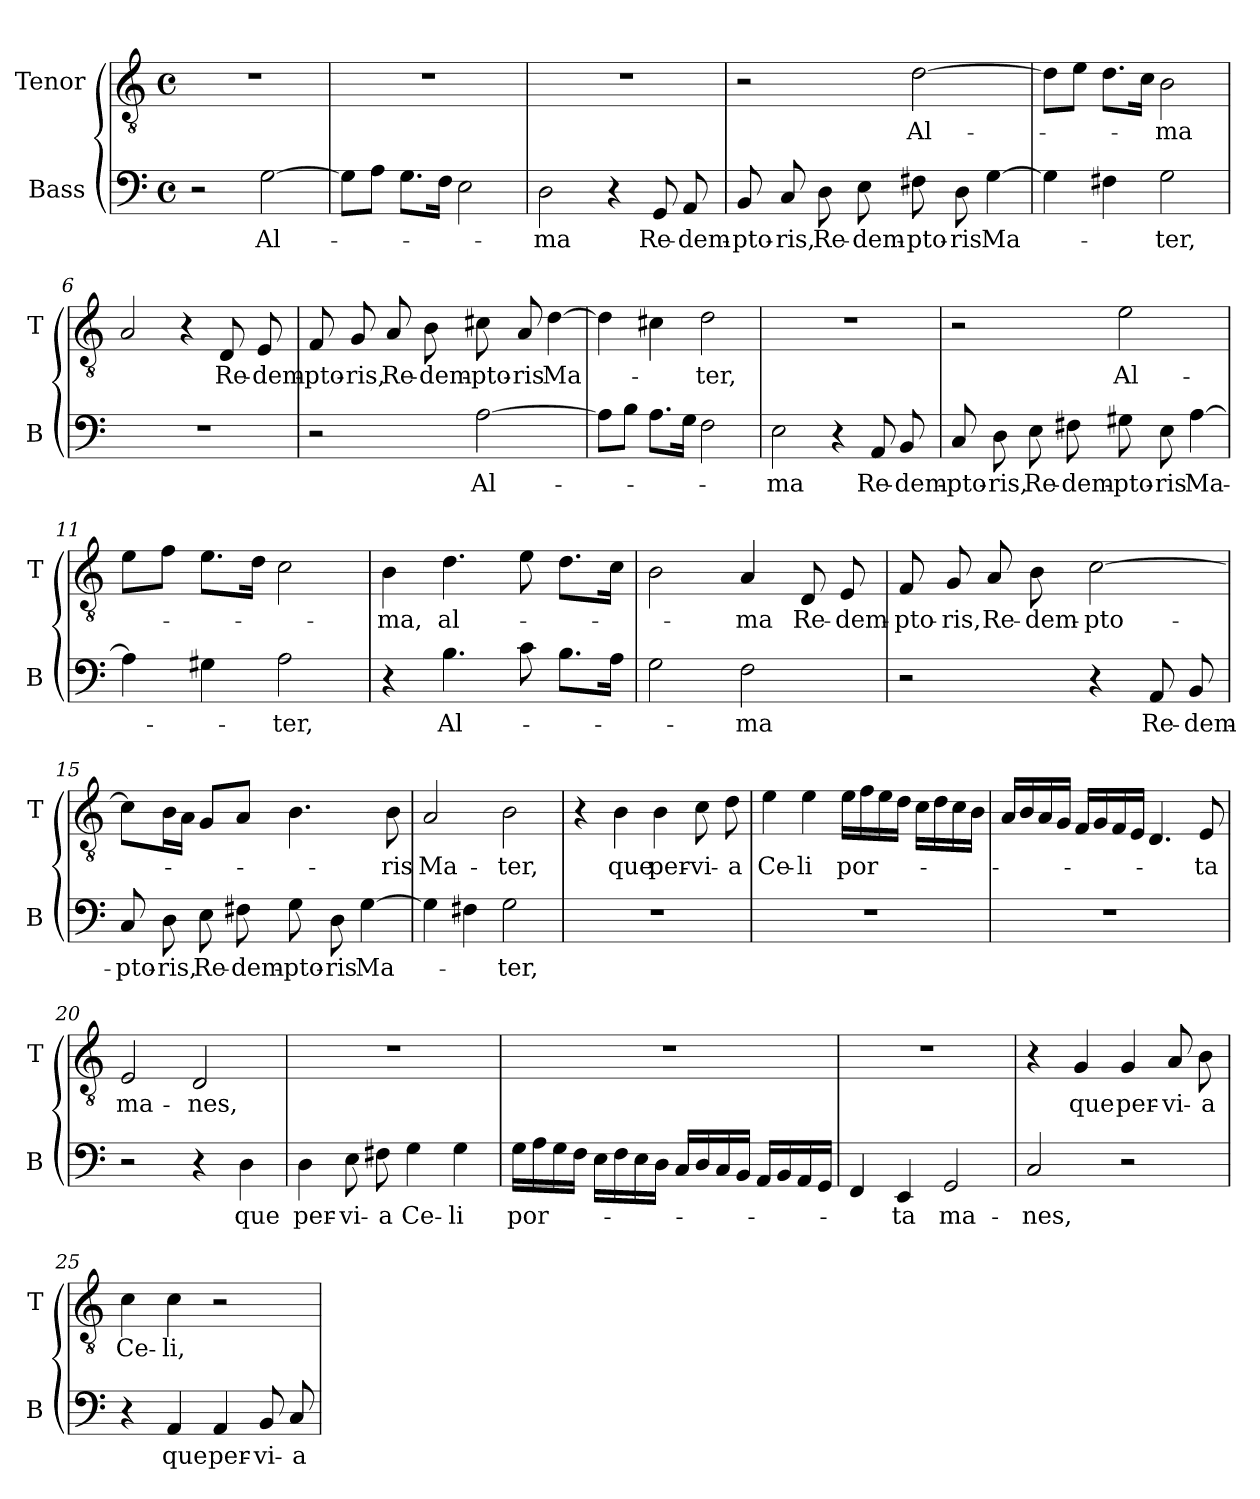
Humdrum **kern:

**kern	**text	**kern	**text
*part2	*part2	*part1	*part1
*staff2	*staff2	*staff1	*staff1
*I"Bass	*	*I"Tenor	*
*I'B	*	*I'T	*
*clefF4	*	*clefGv2	*
*k[]	*	*k[]	*
*C:	*	*C:	*
*M4/4	*	*M4/4	*
*met(c)	*	*met(c)	*
=1	=1	=1	=1
2r	.	1r	.
!	!LO:LY:b	!	!
[2G\	Al-	.	.
=2	=2	=2	=2
8G\L]	.	1r	.
8A\J	.	.	.
8.G\L	.	.	.
16F\Jk	.	.	.
2E\	.	.	.
=3	=3	=3	=3
!	!LO:LY:b	!	!
2D\	-ma	1r	.
4r	.	.	.
!	!LO:LY:b	!	!
8GG/	Re-	.	.
!	!LO:LY:b	!	!
8AA/	-dem-	.	.
=4	=4	=4	=4
!	!LO:LY:b	!	!
8BB/	-pto-	2r	.
!	!LO:LY:b	!	!
8C/	-ris,	.	.
!	!LO:LY:b	!	!
8D\	Re-	.	.
!	!LO:LY:b	!	!
8E\	-dem-	.	.
!	!LO:LY:b	!	!LO:LY:b
8F#X\	-pto-	[2d\	Al-
!	!LO:LY:b	!	!
8D\	-ris	.	.
!	!LO:LY:b	!	!
[4G\	Ma-	.	.
=5	=5	=5	=5
4G\]	.	8d\L]	.
.	.	8e\J	.
4F#X\	.	8.d\L	.
.	.	16c\Jk	.
!	!LO:LY:b	!	!LO:LY:b
2G\	-ter,	2B\	-ma
!!LO:LB:g=z
=6	=6	=6	=6
1r	.	2A/	.
.	.	4r	.
!	!	!	!LO:LY:b
.	.	8D/	Re-
!	!	!	!LO:LY:b
.	.	8E/	-dem-
=7	=7	=7	=7
!	!	!	!LO:LY:b
2r	.	8F/	-pto-
!	!	!	!LO:LY:b
.	.	8G/	-ris,
!	!	!	!LO:LY:b
.	.	8A/	Re-
!	!	!	!LO:LY:b
.	.	8B\	-dem-
!	!LO:LY:b	!	!LO:LY:b
[2A\	Al-	8c#X\	-pto-
!	!	!	!LO:LY:b
.	.	8A/	-ris
!	!	!	!LO:LY:b
.	.	[4d\	Ma-
=8	=8	=8	=8
8A\L]	.	4d\]	.
8B\J	.	.	.
8.A\L	.	4c#X\	.
16G\Jk	.	.	.
!	!	!	!LO:LY:b
2F\	.	2d\	-ter,
=9	=9	=9	=9
!	!LO:LY:b	!	!
2E\	-ma	1r	.
4r	.	.	.
!	!LO:LY:b	!	!
8AA/	Re-	.	.
!	!LO:LY:b	!	!
8BB/	-dem-	.	.
=10	=10	=10	=10
!	!LO:LY:b	!	!
8C/	-pto-	2r	.
!	!LO:LY:b	!	!
8D\	-ris,	.	.
!	!LO:LY:b	!	!
8E\	Re-	.	.
!	!LO:LY:b	!	!
8F#X\	-dem-	.	.
!	!LO:LY:b	!	!LO:LY:b
8G#X\	-pto-	2e\	Al-
!	!LO:LY:b	!	!
8E\	-ris	.	.
!	!LO:LY:b	!	!
[4A\	Ma-	.	.
!!LO:LB:g=z
=11	=11	=11	=11
4A\]	.	8e\L	.
.	.	8f\J	.
4G#X\	.	8.e\L	.
.	.	16d\Jk	.
!	!LO:LY:b	!	!
2A\	-ter,	2c\	.
=12	=12	=12	=12
!	!	!	!LO:LY:b
4r	.	4B\	-ma,
!	!LO:LY:b	!	!LO:LY:b
4.B\	Al-	4.d\	al-
8c\	.	8e\	.
8.B\L	.	8.d\L	.
16A\Jk	.	16c\Jk	.
=13	=13	=13	=13
2G\	.	2B\	.
!	!LO:LY:b	!	!LO:LY:b
2F\	-ma	4A/	-ma
!	!	!	!LO:LY:b
.	.	8D/	Re-
!	!	!	!LO:LY:b
.	.	8E/	-dem-
=14	=14	=14	=14
!	!	!	!LO:LY:b
2r	.	8F/	-pto-
!	!	!	!LO:LY:b
.	.	8G/	-ris,
!	!	!	!LO:LY:b
.	.	8A/	Re-
!	!	!	!LO:LY:b
.	.	8B\	-dem-
!	!	!	!LO:LY:b
4r	.	[2c\	-pto-
!	!LO:LY:b	!	!
8AA/	Re-	.	.
!	!LO:LY:b	!	!
8BB/	-dem-	.	.
=15	=15	=15	=15
!	!LO:LY:b	!	!
8C/	-pto-	8c\L]	.
!	!LO:LY:b	!	!
8D\	-ris,	16B\L	.
.	.	16A\JJ	.
!	!LO:LY:b	!	!
8E\	Re-	8G/L	.
!	!LO:LY:b	!	!
8F#X\	-dem-	8A/J	.
!	!LO:LY:b	!	!
8G\	-pto-	4.B\	.
!	!LO:LY:b	!	!
8D\	-ris	.	.
!	!LO:LY:b	!	!
[4G\	Ma-	.	.
!	!	!	!LO:LY:b
.	.	8B\	-ris
!!LO:LB:g=z
=16	=16	=16	=16
!	!	!	!LO:LY:b
4G\]	.	2A/	Ma-
4F#X\	.	.	.
!	!LO:LY:b	!	!LO:LY:b
2G\	-ter,	2B\	-ter,
=17	=17	=17	=17
1r	.	4r	.
!	!	!	!LO:LY:b
.	.	4B\	que
!	!	!	!LO:LY:b
.	.	4B\	per-
!	!	!	!LO:LY:b
.	.	8c\	-vi-
!	!	!	!LO:LY:b
.	.	8d\	-a
=18	=18	=18	=18
!	!	!	!LO:LY:b
1r	.	4e\	Ce-
!	!	!	!LO:LY:b
.	.	4e\	-li
!	!	!	!LO:LY:b
.	.	16e\LL	por-
.	.	16f\	.
.	.	16e\	.
.	.	16d\JJ	.
.	.	16c\LL	.
.	.	16d\	.
.	.	16c\	.
.	.	16B\JJ	.
=19	=19	=19	=19
1r	.	16A/LL	.
.	.	16B/	.
.	.	16A/	.
.	.	16G/JJ	.
.	.	16F/LL	.
.	.	16G/	.
.	.	16F/	.
.	.	16E/JJ	.
.	.	4.D/	.
!	!	!	!LO:LY:b
.	.	8E/	-ta
=20	=20	=20	=20
!	!	!	!LO:LY:b
2r	.	2E/	ma-
!	!	!	!LO:LY:b
4r	.	2D/	-nes,
!	!LO:LY:b	!	!
4D\	que	.	.
!!LO:LB:g=z
=21	=21	=21	=21
!	!LO:LY:b	!	!
4D\	per-	1r	.
!	!LO:LY:b	!	!
8E\	-vi-	.	.
!	!LO:LY:b	!	!
8F#X\	-a	.	.
!	!LO:LY:b	!	!
4G\	Ce-	.	.
!	!LO:LY:b	!	!
4G\	-li	.	.
=22	=22	=22	=22
!	!LO:LY:b	!	!
16G\LL	por-	1r	.
16A\	.	.	.
16G\	.	.	.
16F\JJ	.	.	.
16E\LL	.	.	.
16F\	.	.	.
16E\	.	.	.
16D\JJ	.	.	.
16C/LL	.	.	.
16D/	.	.	.
16C/	.	.	.
16BB/JJ	.	.	.
16AA/LL	.	.	.
16BB/	.	.	.
16AA/	.	.	.
16GG/JJ	.	.	.
=23	=23	=23	=23
4FF/	.	1r	.
!	!LO:LY:b	!	!
4EE/	-ta	.	.
!	!LO:LY:b	!	!
2GG/	ma-	.	.
=24	=24	=24	=24
!	!LO:LY:b	!	!
2C/	-nes,	4r	.
!	!	!	!LO:LY:b
.	.	4G/	que
!	!	!	!LO:LY:b
2r	.	4G/	per-
!	!	!	!LO:LY:b
.	.	8A/	-vi-
!	!	!	!LO:LY:b
.	.	8B\	-a
=25	=25	=25	=25
!	!	!	!LO:LY:b
4r	.	4c\	Ce-
!	!LO:LY:b	!	!LO:LY:b
4AA/	que	4c\	-li,
!	!LO:LY:b	!	!
4AA/	per-	2r	.
!	!LO:LY:b	!	!
8BB/	-vi-	.	.
!	!LO:LY:b	!	!
8C/	-a	.	.
=	=	=	=
*-	*-	*-	*-
